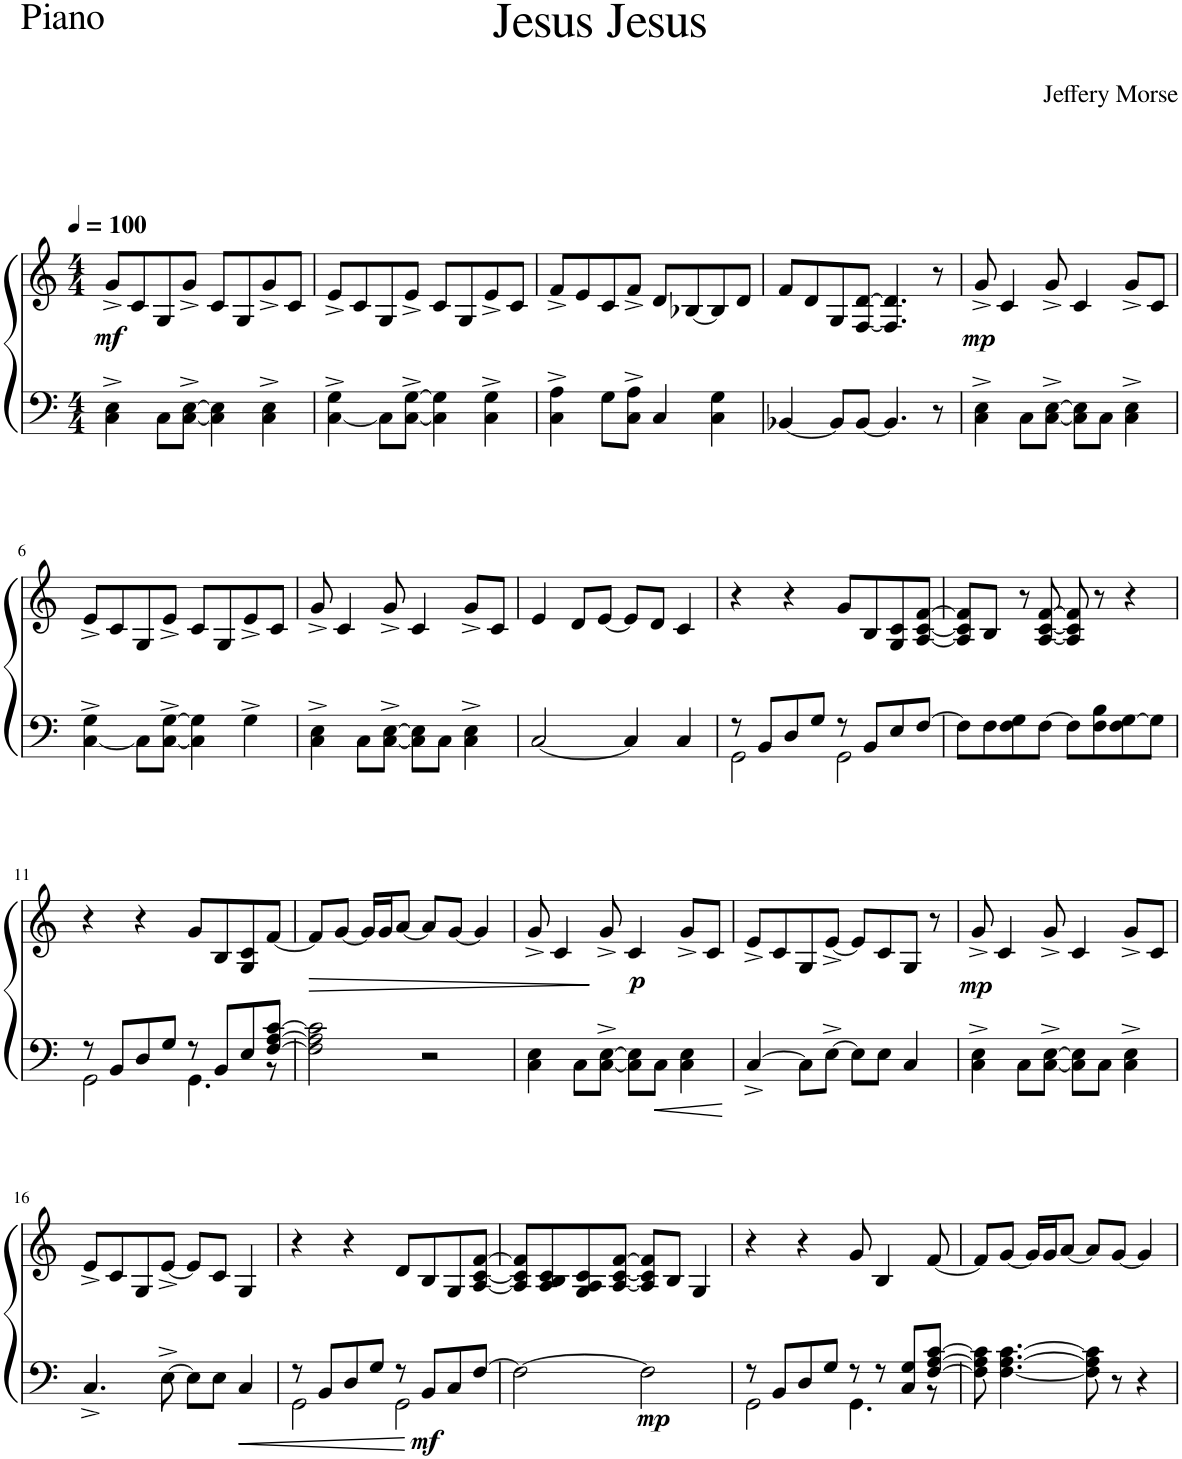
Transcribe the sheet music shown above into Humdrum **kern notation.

**kern	**kern	**dynam
*part1	*part1	*part1
*staff2	*staff1	*staff1/2
*I"Piano	*	*
*I'Pno.	*	*
*clefF4	*clefG2	*
*k[]	*k[]	*
*M4/4	*M4/4	*
*MM100	*MM100	*
=1	=1	=1
!	!	!LO:DY:b
4C\^ 4E\^	8g^/L	mf
.	8c/	.
8C\L	8G/	.
[8C\^ [8E\^J	8g^/J	.
4C\] 4E\]	8c/L	.
.	8G/	.
4C\^ 4E\^	8g^/	.
.	8c/J	.
=2	=2	=2
[4C\^ 4G\^	8e^/L	.
.	8c/	.
8C\L]	8G/	.
[8C\^ [8G\^J	8e^/J	.
4C\] 4G\]	8c/L	.
.	8G/	.
4C\^ 4G\^	8e^/	.
.	8c/J	.
=3	=3	=3
4C\^ 4A\^	8f^/L	.
.	8e/	.
8G\L	8c/	.
8C\^ 8A\^J	8f^/J	.
4C/	8d/L	.
.	[8B-X/	.
4C\ 4G\	8B-/]	.
.	8d/J	.
=4	=4	=4
*^	*	*
[4BB-X/	2..ryy	8f/L	.
.	.	8d/	.
8BB-/L]	.	8G/	.
[8BB-/J	.	[8F/ [8d/J	.
4.BB-/]	.	4.F/] 4.d/]	.
8r	8ryy	8r	.
=5	=5	=5	=5
!	!	!	!LO:DY:b
*v	*v	*	*
4C\^ 4E\^	8g^/	mp
.	4c/	.
8C\L	.	.
[8C\^ [8E\^J	8g^/	.
8C\] 8E\]L	4c/	.
8C\J	.	.
4C\^ 4E\^	8g^/L	.
.	8c/J	.
!!LO:LB:g=z
=6	=6	=6
[4C\^ 4G\^	8e^/L	.
.	8c/	.
8C\L]	8G/	.
[8C\^ [8G\^J	8e^/J	.
4C\] 4G\]	8c/L	.
.	8G/	.
4G^\	8e^/	.
.	8c/J	.
=7	=7	=7
4C\^ 4E\^	8g^/	.
.	4c/	.
8C\L	.	.
[8C\^ [8E\^J	8g^/	.
8C\] 8E\]L	4c/	.
8C\J	.	.
4C\^ 4E\^	8g^/L	.
.	8c/J	.
=8	=8	=8
[2C/	4e/	.
.	8d/L	.
.	[8e/J	.
4C/]	8e/L]	.
.	8d/J	.
4C/	4c/	.
=9	=9	=9
*^	*	*
8r	2GG\	4r	.
8BB/L	.	.	.
8D/	.	4r	.
8G/J	.	.	.
8r	2GG\	8g/L	.
8BB/L	.	8B/	.
8E/	.	8G/ 8c/	.
[8F/J	.	[8A/ [8c/ [8f/J	.
*v	*v	*	*
=10	=10	=10
8F\L]	8A/] 8c/] 8f/]L	.
8F\	8B/J	.
8F\ 8G\	8r	.
[8F\J	[8A/ [8c/ [8f/	.
8F\L]	8A/] 8c/] 8f/]	.
8F\ 8B\	8r	.
8F\ [8G\	4r	.
8G\J]	.	.
!!LO:LB:g=z
=11	=11	=11
*^	*	*
8r	2GG\	4r	.
8BB/L	.	.	.
8D/	.	4r	.
8G/J	.	.	.
8r	4.GG\	8g/L	.
8BB/L	.	8B/	.
8E/	.	8G/ 8c/	.
[8F/ [8A/ [8c/J	8r	[8f/J	.
=12	=12	=12	=12
!	!	!	!LO:HP:b
*v	*v	*	*
2F\] 2A\] 2c\]	8f/L]	>
.	[8g/J	.
.	16g/LL]	.
.	16g/J	.
.	[8a/J	.
2r	8a/L]	.
.	[8g/J	.
.	4g/]	.
=13	=13	=13
4C\ 4E\	8g^/	.
.	4c/	.
8C\L	.	.
[8C\^ [8E\^J	8g^/	]
!	!	!LO:DY:b
8C\] 8E\]L	4c/	p
8C\J	.	.
4C\ 4E\	8g^/L	.
.	8c/J	.
=14	=14	=14
[4C^/	8e^/L	.
.	8c/	.
8C\L]	8G/	.
[8E^\J	[8e^/J	.
8E\L]	8e/L]	.
8E\J	8c/	.
4C/	8G/J	.
.	8r	.
=15	=15	=15
!	!	!LO:DY:b
4C\^ 4E\^	8g^/	mp
.	4c/	.
8C\L	.	.
[8C\^ [8E\^J	8g^/	.
8C\] 8E\]L	4c/	.
8C\J	.	.
4C\^ 4E\^	8g^/L	.
.	8c/J	.
!!LO:LB:g=z
=16	=16	=16
4.C^/	8e^/L	.
.	8c/	.
.	8G/	.
[8E^\	[8e^/J	.
8E\L]	8e/L]	.
8E\J	8c/J	.
4C/	4G/	.
=17	=17	=17
*^	*	*
8r	2GG\	4r	.
8BB/L	.	.	.
8D/	.	4r	.
8G/J	.	.	.
8r	2GG\	8d/L	.
!	!	!	!LO:DY:b=2
8BB/L	.	8B/	mf
8C/	.	8G/	.
[8F/J	.	[8A/ [8c/ [8f/J	.
*v	*v	*	*
=18	=18	=18
2F\_	8A/] 8c/] 8f/]L	.
.	8A/ 8B/ 8c/	.
.	8G/ 8A/ 8c/	.
.	[8A/ [8c/ [8f/J	.
!	!	!LO:DY:b=2
2F\]	8A/] 8c/] 8f/]L	mp
.	8B/J	.
.	4G/	.
=19	=19	=19
*^	*	*
8r	2GG\	4r	.
8BB/L	.	.	.
8D/	.	4r	.
8G/J	.	.	.
8r	4.GG\	8g/	.
8r	.	4B/	.
8C/ 8G/L	.	.	.
[8F/ [8A/ [8c/J	8r	[8f/	.
*v	*v	*	*
=20	=20	=20
8F\] 8A\] 8c\]	8f/L]	.
[4.F\ [4.A\ [4.c\	[8g/J	.
.	16g/LL]	.
.	16g/J	.
.	[8a/J	.
8F\] 8A\] 8c\]	8a/L]	.
8r	[8g/J	.
4r	4g/]	.
=	=	=
*-	*-	*-
